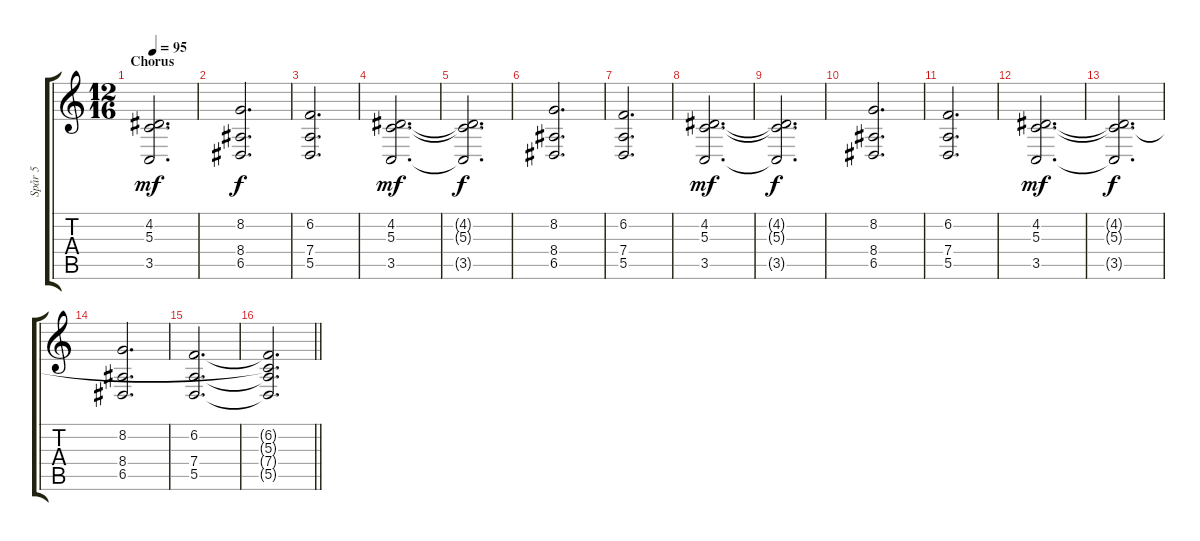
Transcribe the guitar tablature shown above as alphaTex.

\track ("Spår 5" "Spår 5") {instrument synthstrings2}
\staff {score tabs}
\tuning (E4 B3 G3 D3 A2 E2) {hide}
\ts (12 16)
\section ("" "Chorus")
\tempo 95
\clef g2
\ks c
(4.2 5.3 3.5).2{d dy mf} |
(8.2 8.4 6.5).2{d dy f} |
(6.2 7.4 5.5).2{d} |
(4.2 5.3 3.5).2{d dy mf} |
(4.2{t} 5.3{t} 3.5{t}).2{d dy f} |
(8.2 8.4 6.5).2{d} |
(6.2 7.4 5.5).2{d} |
(4.2 5.3 3.5).2{d dy mf} |
(4.2{t} 5.3{t} 3.5{t}).2{d dy f} |
(8.2 8.4 6.5).2{d} |
(6.2 7.4 5.5).2{d} |
(4.2 5.3 3.5).2{d dy mf} |
(4.2{t} 5.3{t} 3.5{t}).2{d dy f} |
(8.2 8.4 6.5).2{d} |
(6.2 7.4 5.5).2{d volume 0} |
\barLineRight lightlight
(6.2{t} 5.3{t} 7.4{t} 5.5{t}).2{d}
